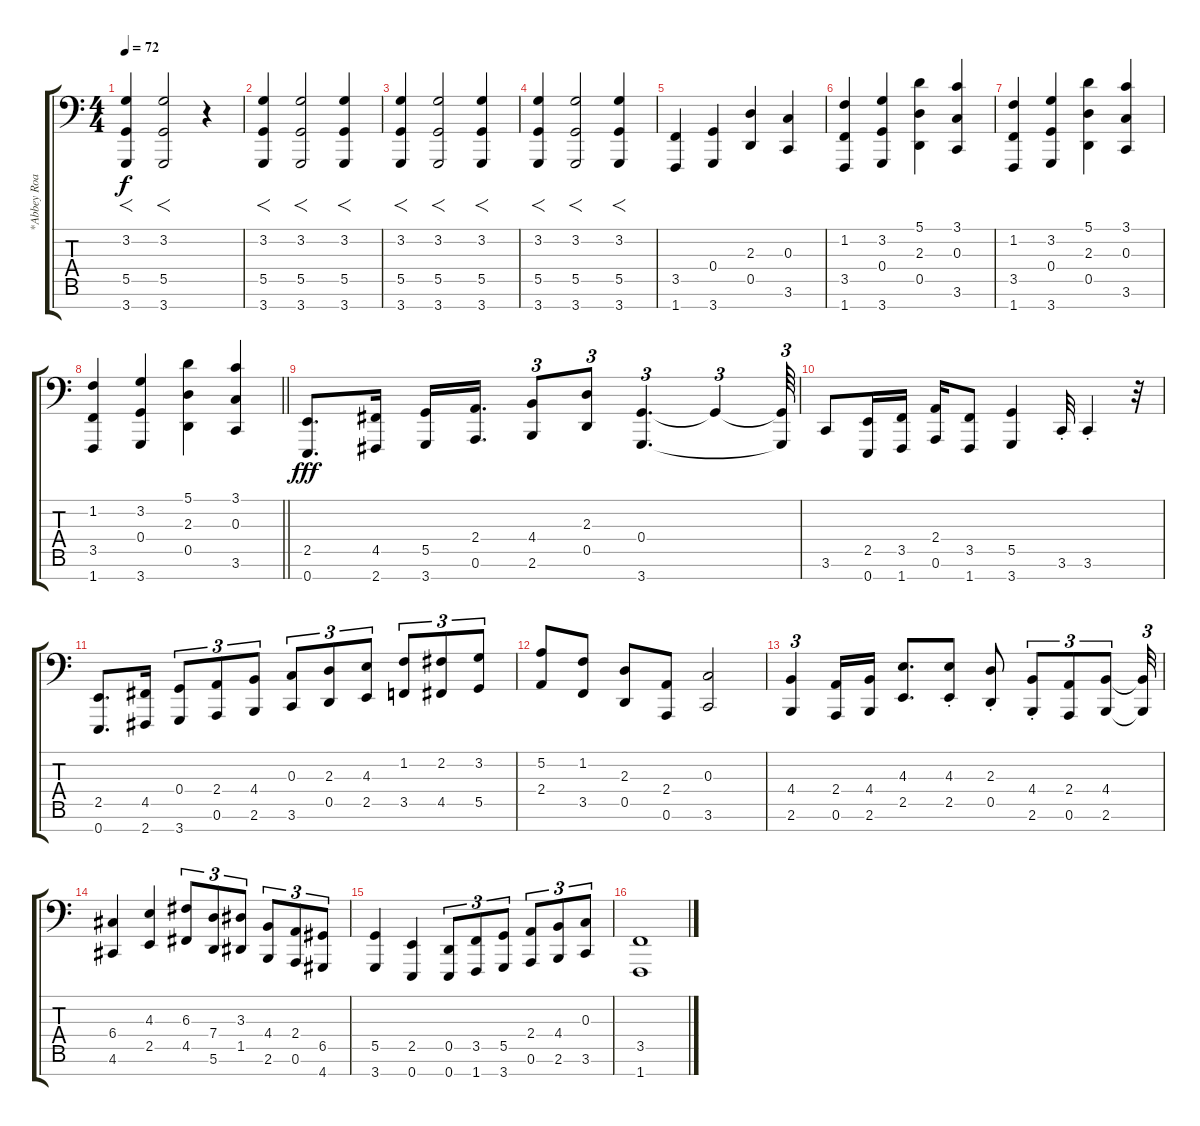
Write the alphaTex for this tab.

\track ("*Abbey Road Orchestra* Brass III" "*Abbey Roa") {instrument trombone}
\staff {score tabs}
\tuning (A3 E3 C3 G2 D2 A1 E1) {hide}
\ts (4 4)
\tempo 72
\clef f4
\ks c
(3.2 5.5 3.7).4{f dy f} (3.2 5.5 3.7).2{f} r.4 |
(3.2 5.5 3.7).4{f} (3.2 5.5 3.7).2{f} (3.2 5.5 3.7).4{f} |
(3.2 5.5 3.7).4{f} (3.2 5.5 3.7).2{f} (3.2 5.5 3.7).4{f} |
(3.2 5.5 3.7).4{f} (3.2 5.5 3.7).2{f} (3.2 5.5 3.7).4{f} |
(3.5 1.7).4{volume 0} (0.4 3.7).4{volume 16} (2.3 0.5).4 (0.3 3.6).4 |
(1.2 3.5 1.7).4 (3.2 0.4 3.7).4 (5.1 2.3 0.5).4 (3.1 0.3 3.6).4 |
(1.2 3.5 1.7).4 (3.2 0.4 3.7).4 (5.1 2.3 0.5).4 (3.1 0.3 3.6).4 |
\barLineRight lightlight
(1.2 3.5 1.7).4 (3.2 0.4 3.7).4 (5.1 2.3 0.5).4 (3.1 0.3 3.6).4 |
(2.5 0.7).8{d dy fff volume 16 balance 2 instrument brasssection} (4.5 2.7).16 (5.5 3.7).16 (2.4 0.6).16{d} (4.4 2.6).8{tu (3 2)} (2.3 0.5).8{tu (3 2)} (0.4 3.7).4{d tu (3 2)} 0.4{t}.4{tu (3 2)} (0.4{t} 3.7{t}).64{tu (3 2)} |
3.6.8 (2.5 0.7).16 (3.5 1.7).16 (2.4 0.6).16 (3.5 1.7).8 (5.5 3.7).4 3.6{st}.32 3.6{st}.4 r.32 |
(2.5 0.7).8{d} (4.5 2.7).16 (0.4 3.7).8{tu (3 2)} (2.4 0.6).8{tu (3 2)} (4.4 2.6).8{tu (3 2)} (0.3 3.6).8{tu (3 2)} (2.3 0.5).8{tu (3 2)} (4.3 2.5).8{tu (3 2)} (1.2 3.5).8{tu (3 2)} (2.2 4.5).8{tu (3 2)} (3.2 5.5).8{tu (3 2)} |
(5.2 2.4).8 (1.2 3.5).8 (2.3 0.5).8 (2.4 0.6).8 (0.3 3.6).2 |
(4.4 2.6).4{tu (3 2)} (2.4 0.6).16 (4.4 2.6).16 (4.3 2.5).8{d} (4.3{st} 2.5{st}).8 (2.3{st} 0.5{st}).8 (4.4{st} 2.6{st}).8{tu (3 2)} (2.4 0.6).8{tu (3 2)} (4.4 2.6).8{tu (3 2)} (4.4{t} 2.6{t}).32{tu (3 2)} |
(6.4 4.6).4 (4.3 2.5).4 (6.3 4.5).8{tu (3 2)} (7.4 5.6).8{tu (3 2)} (3.3 1.5).8{tu (3 2)} (4.4 2.6).8{tu (3 2)} (2.4 0.6).8{tu (3 2)} (6.5 4.7).8{tu (3 2)} |
(5.5 3.7).4 (2.5 0.7).4 (0.5 0.7).8{tu (3 2)} (3.5 1.7).8{tu (3 2)} (5.5 3.7).8{tu (3 2)} (2.4 0.6).8{tu (3 2)} (4.4 2.6).8{tu (3 2)} (0.3 3.6).8{tu (3 2)} |
(3.5 1.7).1
